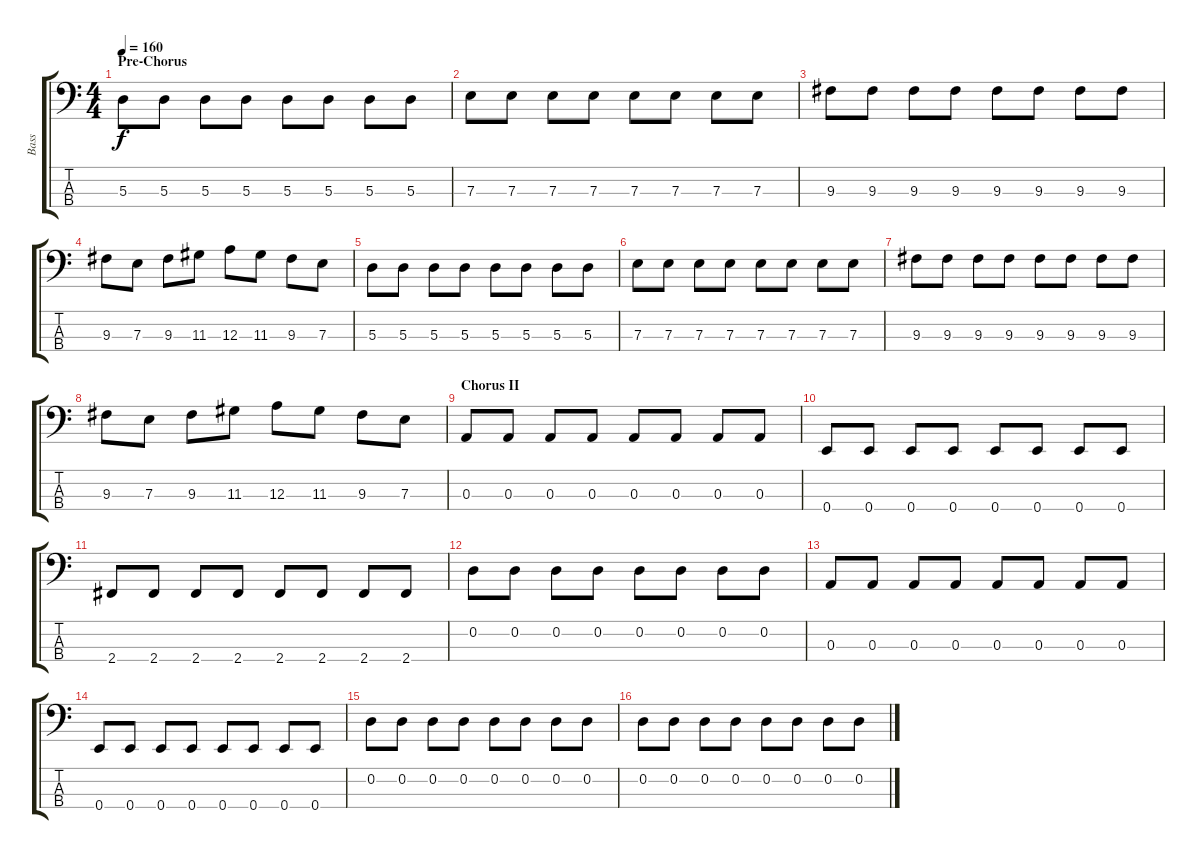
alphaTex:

\track ("Bass" "Bass") {instrument acousticguitarnylon}
\staff {score tabs}
\tuning (G2 D2 A1 E1) {hide}
\ts (4 4)
\section ("" "Pre-Chorus")
\tempo 160
\clef f4
\ks c
5.3.8{dy f} 5.3.8 5.3.8 5.3.8 5.3.8 5.3.8 5.3.8 5.3.8 |
7.3.8 7.3.8 7.3.8 7.3.8 7.3.8 7.3.8 7.3.8 7.3.8 |
9.3.8 9.3.8 9.3.8 9.3.8 9.3.8 9.3.8 9.3.8 9.3.8 |
9.3.8 7.3.8 9.3.8 11.3.8 12.3.8 11.3.8 9.3.8 7.3.8 |
5.3.8 5.3.8 5.3.8 5.3.8 5.3.8 5.3.8 5.3.8 5.3.8 |
7.3.8 7.3.8 7.3.8 7.3.8 7.3.8 7.3.8 7.3.8 7.3.8 |
9.3.8 9.3.8 9.3.8 9.3.8 9.3.8 9.3.8 9.3.8 9.3.8 |
9.3.8 7.3.8 9.3.8 11.3.8 12.3.8 11.3.8 9.3.8 7.3.8 |
\section ("" "Chorus II")
0.3.8 0.3.8 0.3.8 0.3.8 0.3.8 0.3.8 0.3.8 0.3.8 |
0.4.8 0.4.8 0.4.8 0.4.8 0.4.8 0.4.8 0.4.8 0.4.8 |
2.4.8 2.4.8 2.4.8 2.4.8 2.4.8 2.4.8 2.4.8 2.4.8 |
0.2.8 0.2.8 0.2.8 0.2.8 0.2.8 0.2.8 0.2.8 0.2.8 |
0.3.8 0.3.8 0.3.8 0.3.8 0.3.8 0.3.8 0.3.8 0.3.8 |
0.4.8 0.4.8 0.4.8 0.4.8 0.4.8 0.4.8 0.4.8 0.4.8 |
0.2.8 0.2.8 0.2.8 0.2.8 0.2.8 0.2.8 0.2.8 0.2.8 |
0.2.8 0.2.8 0.2.8 0.2.8 0.2.8 0.2.8 0.2.8 0.2.8
